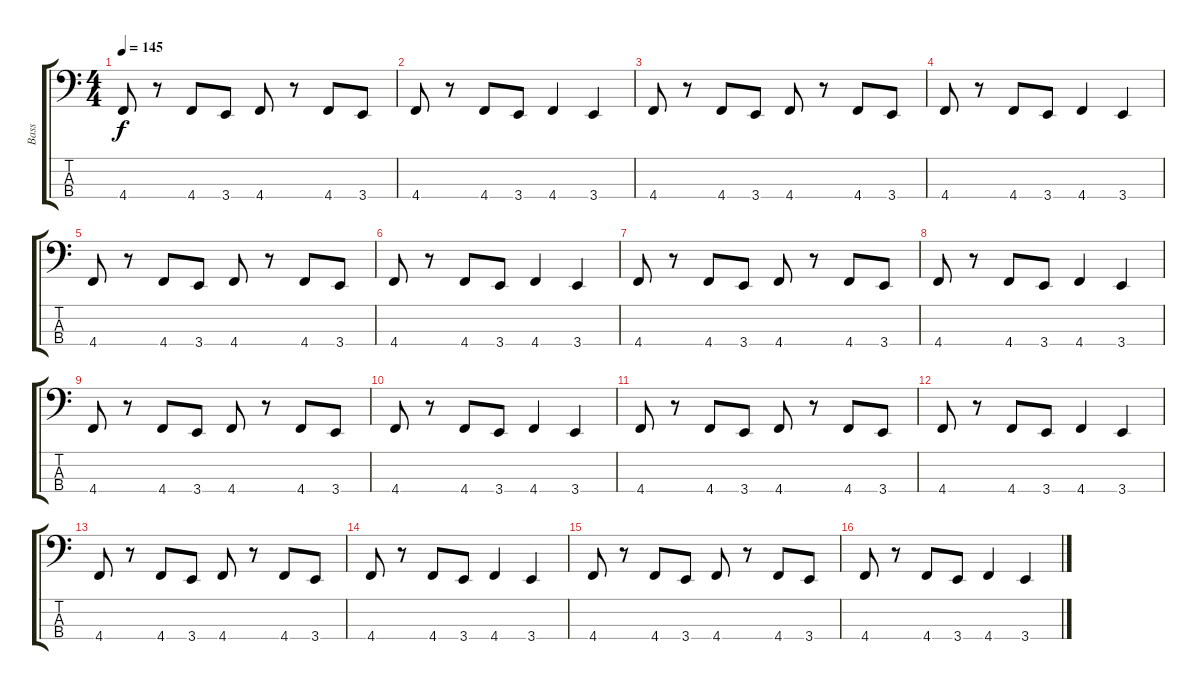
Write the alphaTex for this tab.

\track ("Bass" "Bass") {instrument electricbassfinger}
\staff {score tabs}
\tuning (Gb2 Db2 Ab1 Db1) {hide}
\ts (4 4)
\tempo 145
\clef f4
\ks c
4.4.8{dy f} r.8 4.4.8 3.4.8 4.4.8 r.8 4.4.8 3.4.8 |
4.4.8 r.8 4.4.8 3.4.8 4.4.4 3.4.4 |
4.4.8 r.8 4.4.8 3.4.8 4.4.8 r.8 4.4.8 3.4.8 |
4.4.8 r.8 4.4.8 3.4.8 4.4.4 3.4.4 |
4.4.8 r.8 4.4.8 3.4.8 4.4.8 r.8 4.4.8 3.4.8 |
4.4.8 r.8 4.4.8 3.4.8 4.4.4 3.4.4 |
4.4.8 r.8 4.4.8 3.4.8 4.4.8 r.8 4.4.8 3.4.8 |
4.4.8 r.8 4.4.8 3.4.8 4.4.4 3.4.4 |
4.4.8 r.8 4.4.8 3.4.8 4.4.8 r.8 4.4.8 3.4.8 |
4.4.8 r.8 4.4.8 3.4.8 4.4.4 3.4.4 |
4.4.8 r.8 4.4.8 3.4.8 4.4.8 r.8 4.4.8 3.4.8 |
4.4.8 r.8 4.4.8 3.4.8 4.4.4 3.4.4 |
4.4.8 r.8 4.4.8 3.4.8 4.4.8 r.8 4.4.8 3.4.8 |
4.4.8 r.8 4.4.8 3.4.8 4.4.4 3.4.4 |
4.4.8 r.8 4.4.8 3.4.8 4.4.8 r.8 4.4.8 3.4.8 |
4.4.8 r.8 4.4.8 3.4.8 4.4.4 3.4.4
